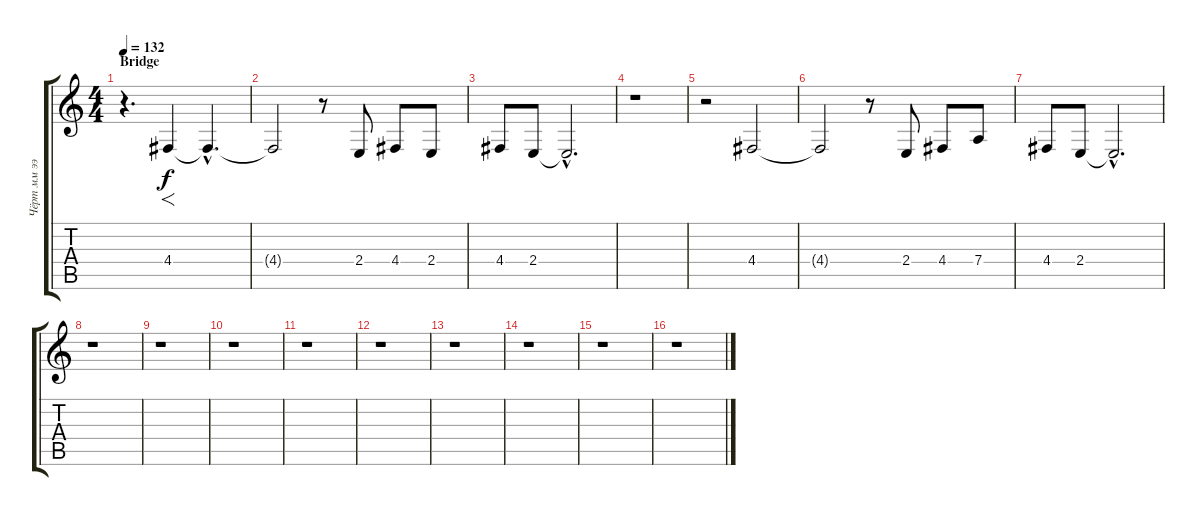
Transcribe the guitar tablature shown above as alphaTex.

\track ("Чёрт мм ээ" "Чёрт мм ээ") {instrument tenorsax}
\staff {score tabs}
\tuning (E4 B3 G3 D3 A2 E2) {hide}
\ts (4 4)
\section ("" "Bridge")
\tempo 132
\clef g2
\ks c
r.4{d dy f} 4.4.4{f} 4.4{hac t}.4{d} |
4.4{t}.2 r.8 2.4.8 4.4.8 2.4.8 |
4.4.8 2.4.8 2.4{hac t}.2{d} |
r.1 |
r.2 4.4.2 |
4.4{t}.2 r.8 2.4.8 4.4.8 7.4.8 |
4.4.8 2.4.8 2.4{hac t}.2{d} |
r.1 |
r.1 |
r.1 |
r.1 |
r.1 |
r.1 |
r.1 |
r.1 |
r.1
